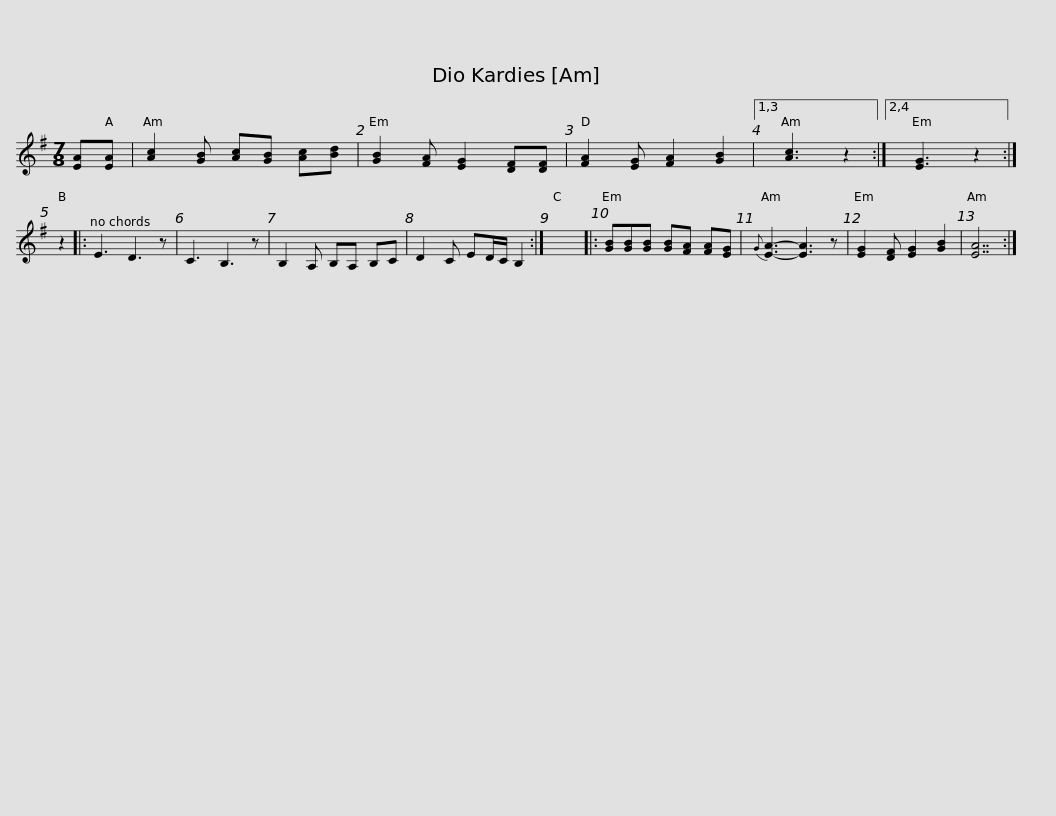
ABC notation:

X:1
L:1/8
M:7/8
I:linebreak $
K:G
V:1 treble
V:1
 [EA][EA] | [Ac]2 [GB] [Ac][GB] [Ac][Bd] | [GB]2 [FA] [EG]2 [DF][DF] | [FA]2 [EG] [FA]2 [GB]2 |1,3 [Ac]3 z2 :|2,4 %5
 [EG]3 z2 :| z2 |: E3 D3 z | C3 B,3 z |$ B,2 A, B,A, B,C | %10
 D2 C ED/C/ B,2 :| x7 |: [GB][GB][GB] [GB][FA] [FA][EG] |{G} [EA]3- [EA]3 z | [EG]2 [DF] [EG]2 [GB]2 | %15
 [EA]7 :| %16
